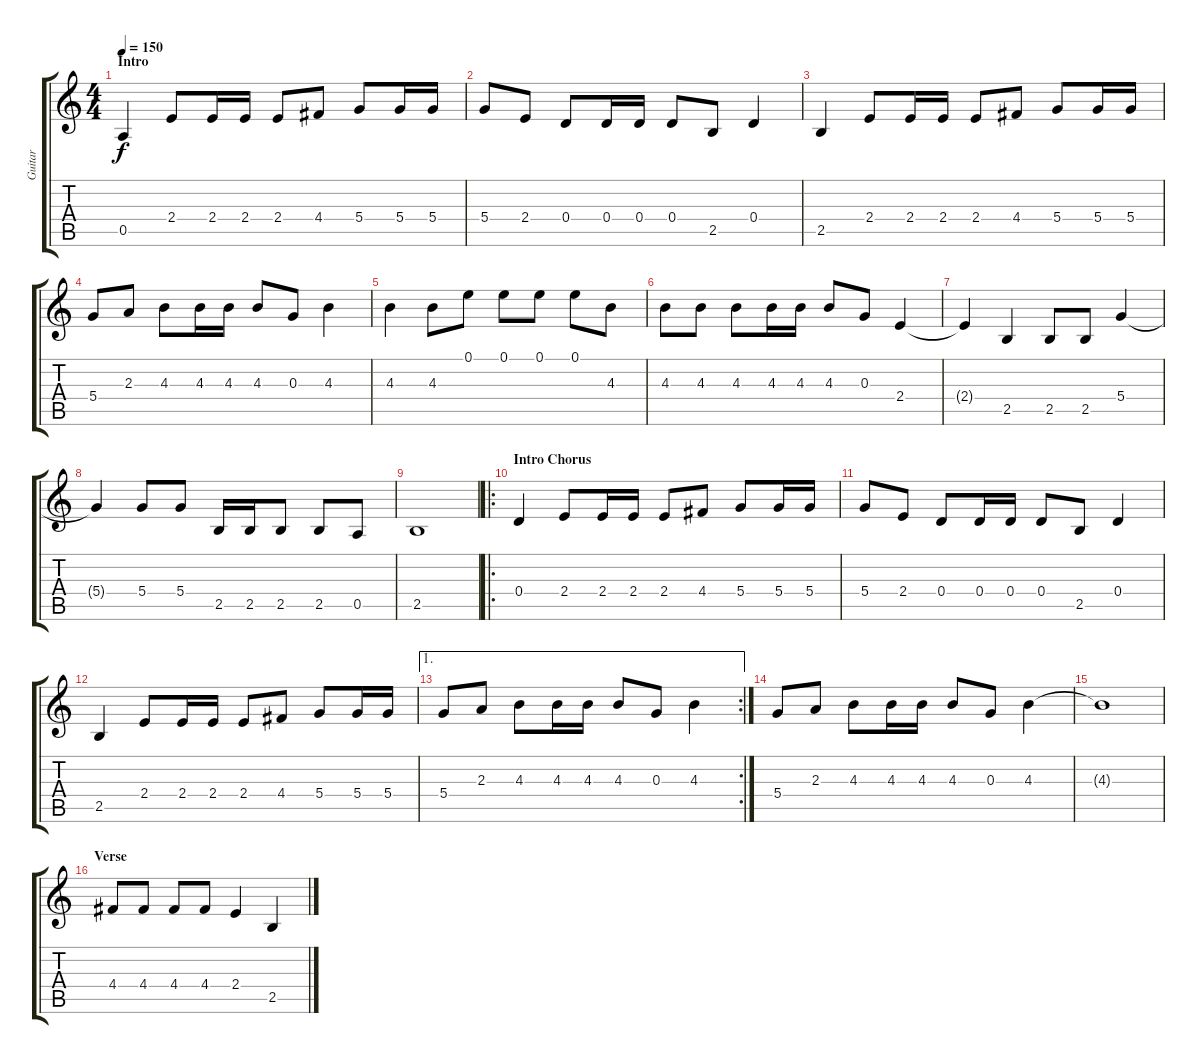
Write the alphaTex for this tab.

\track ("Guitar" "Guitar") {instrument distortionguitar}
\staff {score tabs}
\tuning (E4 B3 G3 D3 A2 E2) {hide}
\ts (4 4)
\section ("" "Intro")
\tempo 150
\clef g2
\ks c
0.5.4{dy f instrument distortionguitar} 2.4.8 2.4.16 2.4.16 2.4.8 4.4.8 5.4.8 5.4.16 5.4.16 |
5.4.8 2.4.8 0.4.8 0.4.16 0.4.16 0.4.8 2.5.8 0.4.4 |
2.5.4 2.4.8 2.4.16 2.4.16 2.4.8 4.4.8 5.4.8 5.4.16 5.4.16 |
5.4.8 2.3.8 4.3.8 4.3.16 4.3.16 4.3.8 0.3.8 4.3.4 |
4.3.4 4.3.8 0.1.8 0.1.8 0.1.8 0.1.8 4.3.8 |
4.3.8 4.3.8 4.3.8 4.3.16 4.3.16 4.3.8 0.3.8 2.4.4 |
2.4{t}.4 2.5.4 2.5.8 2.5.8 5.4.4 |
5.4{t}.4 5.4.8 5.4.8 2.5.16 2.5.16 2.5.8 2.5.8 0.5.8 |
2.5.1 |
\ro
\section ("" "Intro Chorus")
0.4.4 2.4.8 2.4.16 2.4.16 2.4.8 4.4.8 5.4.8 5.4.16 5.4.16 |
5.4.8 2.4.8 0.4.8 0.4.16 0.4.16 0.4.8 2.5.8 0.4.4 |
2.5.4 2.4.8 2.4.16 2.4.16 2.4.8 4.4.8 5.4.8 5.4.16 5.4.16 |
\ae 1
\rc 2
5.4.8 2.3.8 4.3.8 4.3.16 4.3.16 4.3.8 0.3.8 4.3.4 |
5.4.8 2.3.8 4.3.8 4.3.16 4.3.16 4.3.8 0.3.8 4.3.4 |
4.3{t}.1 |
\section ("" "Verse")
4.4.8 4.4.8 4.4.8 4.4.8 2.4.4 2.5.4
